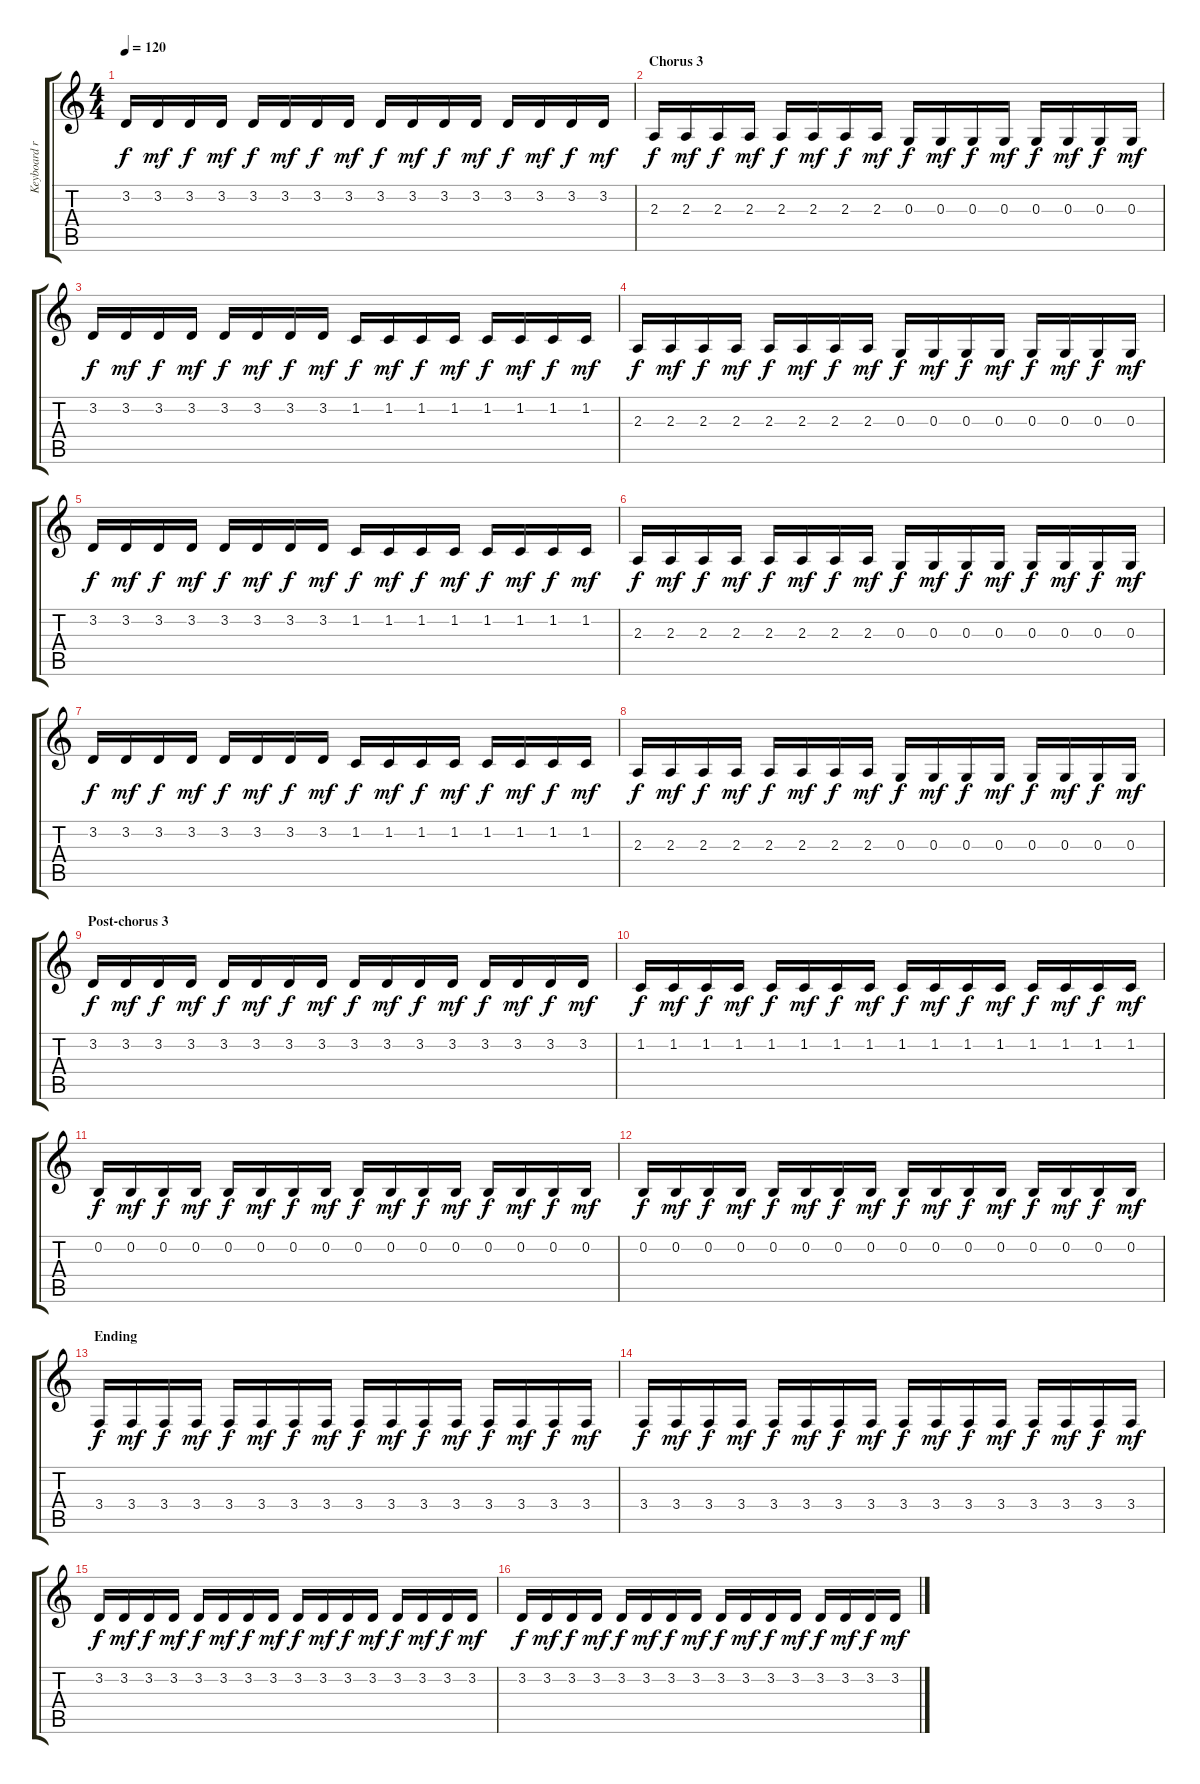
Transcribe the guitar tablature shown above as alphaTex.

\track ("Keyboard rythm" "Keyboard r") {instrument lead7fifths}
\staff {score tabs}
\tuning (E4 B3 G3 D3 A2 E2) {hide}
\ts (4 4)
\tempo 120
\clef g2
\ks c
3.2.16{dy f} 3.2.16{dy mf} 3.2.16{dy f} 3.2.16{dy mf} 3.2.16{dy f} 3.2.16{dy mf} 3.2.16{dy f} 3.2.16{dy mf} 3.2.16{dy f} 3.2.16{dy mf} 3.2.16{dy f} 3.2.16{dy mf} 3.2.16{dy f} 3.2.16{dy mf} 3.2.16{dy f} 3.2.16{dy mf} |
\section ("" "Chorus 3")
2.3.16{dy f} 2.3.16{dy mf} 2.3.16{dy f} 2.3.16{dy mf} 2.3.16{dy f} 2.3.16{dy mf} 2.3.16{dy f} 2.3.16{dy mf} 0.3.16{dy f} 0.3.16{dy mf} 0.3.16{dy f} 0.3.16{dy mf} 0.3.16{dy f} 0.3.16{dy mf} 0.3.16{dy f} 0.3.16{dy mf} |
3.2.16{dy f} 3.2.16{dy mf} 3.2.16{dy f} 3.2.16{dy mf} 3.2.16{dy f} 3.2.16{dy mf} 3.2.16{dy f} 3.2.16{dy mf} 1.2.16{dy f} 1.2.16{dy mf} 1.2.16{dy f} 1.2.16{dy mf} 1.2.16{dy f} 1.2.16{dy mf} 1.2.16{dy f} 1.2.16{dy mf} |
2.3.16{dy f} 2.3.16{dy mf} 2.3.16{dy f} 2.3.16{dy mf} 2.3.16{dy f} 2.3.16{dy mf} 2.3.16{dy f} 2.3.16{dy mf} 0.3.16{dy f} 0.3.16{dy mf} 0.3.16{dy f} 0.3.16{dy mf} 0.3.16{dy f} 0.3.16{dy mf} 0.3.16{dy f} 0.3.16{dy mf} |
3.2.16{dy f} 3.2.16{dy mf} 3.2.16{dy f} 3.2.16{dy mf} 3.2.16{dy f} 3.2.16{dy mf} 3.2.16{dy f} 3.2.16{dy mf} 1.2.16{dy f} 1.2.16{dy mf} 1.2.16{dy f} 1.2.16{dy mf} 1.2.16{dy f} 1.2.16{dy mf} 1.2.16{dy f} 1.2.16{dy mf} |
2.3.16{dy f} 2.3.16{dy mf} 2.3.16{dy f} 2.3.16{dy mf} 2.3.16{dy f} 2.3.16{dy mf} 2.3.16{dy f} 2.3.16{dy mf} 0.3.16{dy f} 0.3.16{dy mf} 0.3.16{dy f} 0.3.16{dy mf} 0.3.16{dy f} 0.3.16{dy mf} 0.3.16{dy f} 0.3.16{dy mf} |
3.2.16{dy f} 3.2.16{dy mf} 3.2.16{dy f} 3.2.16{dy mf} 3.2.16{dy f} 3.2.16{dy mf} 3.2.16{dy f} 3.2.16{dy mf} 1.2.16{dy f} 1.2.16{dy mf} 1.2.16{dy f} 1.2.16{dy mf} 1.2.16{dy f} 1.2.16{dy mf} 1.2.16{dy f} 1.2.16{dy mf} |
2.3.16{dy f} 2.3.16{dy mf} 2.3.16{dy f} 2.3.16{dy mf} 2.3.16{dy f} 2.3.16{dy mf} 2.3.16{dy f} 2.3.16{dy mf} 0.3.16{dy f} 0.3.16{dy mf} 0.3.16{dy f} 0.3.16{dy mf} 0.3.16{dy f} 0.3.16{dy mf} 0.3.16{dy f} 0.3.16{dy mf} |
\section ("" "Post-chorus 3")
3.2.16{dy f} 3.2.16{dy mf} 3.2.16{dy f} 3.2.16{dy mf} 3.2.16{dy f} 3.2.16{dy mf} 3.2.16{dy f} 3.2.16{dy mf} 3.2.16{dy f} 3.2.16{dy mf} 3.2.16{dy f} 3.2.16{dy mf} 3.2.16{dy f} 3.2.16{dy mf} 3.2.16{dy f} 3.2.16{dy mf} |
1.2.16{dy f} 1.2.16{dy mf} 1.2.16{dy f} 1.2.16{dy mf} 1.2.16{dy f} 1.2.16{dy mf} 1.2.16{dy f} 1.2.16{dy mf} 1.2.16{dy f} 1.2.16{dy mf} 1.2.16{dy f} 1.2.16{dy mf} 1.2.16{dy f} 1.2.16{dy mf} 1.2.16{dy f} 1.2.16{dy mf} |
0.2.16{dy f} 0.2.16{dy mf} 0.2.16{dy f} 0.2.16{dy mf} 0.2.16{dy f} 0.2.16{dy mf} 0.2.16{dy f} 0.2.16{dy mf} 0.2.16{dy f} 0.2.16{dy mf} 0.2.16{dy f} 0.2.16{dy mf} 0.2.16{dy f} 0.2.16{dy mf} 0.2.16{dy f} 0.2.16{dy mf} |
0.2.16{dy f} 0.2.16{dy mf} 0.2.16{dy f} 0.2.16{dy mf} 0.2.16{dy f} 0.2.16{dy mf} 0.2.16{dy f} 0.2.16{dy mf} 0.2.16{dy f} 0.2.16{dy mf} 0.2.16{dy f} 0.2.16{dy mf} 0.2.16{dy f} 0.2.16{dy mf} 0.2.16{dy f} 0.2.16{dy mf} |
\section ("" "Ending")
3.4.16{dy f} 3.4.16{dy mf} 3.4.16{dy f} 3.4.16{dy mf} 3.4.16{dy f} 3.4.16{dy mf} 3.4.16{dy f} 3.4.16{dy mf} 3.4.16{dy f} 3.4.16{dy mf} 3.4.16{dy f} 3.4.16{dy mf} 3.4.16{dy f} 3.4.16{dy mf} 3.4.16{dy f} 3.4.16{dy mf} |
3.4.16{dy f} 3.4.16{dy mf} 3.4.16{dy f} 3.4.16{dy mf} 3.4.16{dy f} 3.4.16{dy mf} 3.4.16{dy f} 3.4.16{dy mf} 3.4.16{dy f} 3.4.16{dy mf} 3.4.16{dy f} 3.4.16{dy mf} 3.4.16{dy f} 3.4.16{dy mf} 3.4.16{dy f} 3.4.16{dy mf} |
3.2.16{dy f} 3.2.16{dy mf} 3.2.16{dy f} 3.2.16{dy mf} 3.2.16{dy f} 3.2.16{dy mf} 3.2.16{dy f} 3.2.16{dy mf} 3.2.16{dy f} 3.2.16{dy mf} 3.2.16{dy f} 3.2.16{dy mf} 3.2.16{dy f} 3.2.16{dy mf} 3.2.16{dy f} 3.2.16{dy mf} |
3.2.16{dy f} 3.2.16{dy mf} 3.2.16{dy f} 3.2.16{dy mf} 3.2.16{dy f} 3.2.16{dy mf} 3.2.16{dy f} 3.2.16{dy mf} 3.2.16{dy f} 3.2.16{dy mf} 3.2.16{dy f} 3.2.16{dy mf} 3.2.16{dy f} 3.2.16{dy mf} 3.2.16{dy f} 3.2.16{dy mf}
